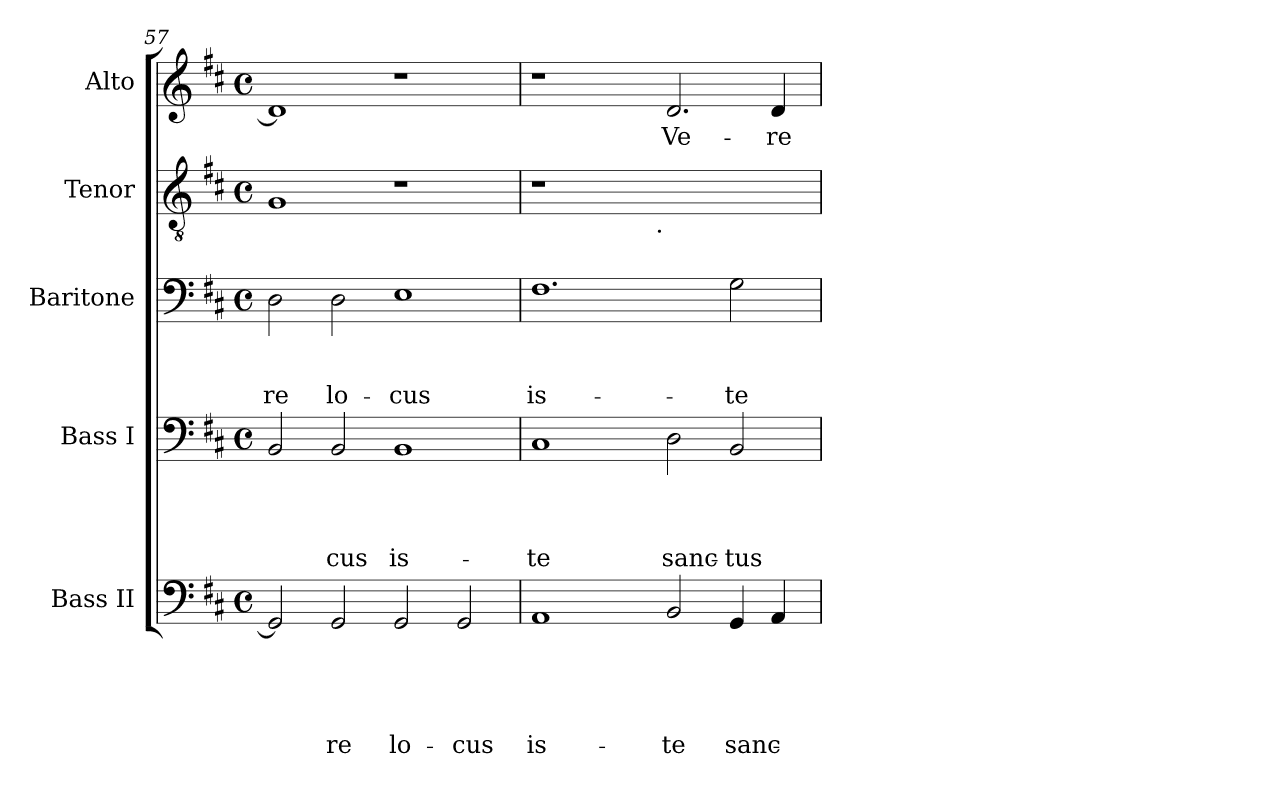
**kern	**text	**text	**text	**text	**text	**kern	**text	**text	**text	**text	**kern	**text	**text	**text	**kern	**kern	**text
*part5	*part5	*part5	*part5	*part5	*part5	*part4	*part4	*part4	*part4	*part4	*part3	*part3	*part3	*part3	*part2	*part1	*part1
*staff5	*staff5	*staff5	*staff5	*staff5	*staff5	*staff4	*staff4	*staff4	*staff4	*staff4	*staff3	*staff3	*staff3	*staff3	*staff2	*staff1	*staff1
*I"Bass II	*	*	*	*	*	*I"Bass I	*	*	*	*	*I"Baritone	*	*	*	*I"Tenor	*I"Alto	*
*clefF4	*	*	*	*	*	*clefF4	*	*	*	*	*clefF4	*	*	*	*clefGv2	*clefG2	*
*k[f#c#]	*	*	*	*	*	*k[f#c#]	*	*	*	*	*k[f#c#]	*	*	*	*k[f#c#]	*k[f#c#]	*
*D:	*	*	*	*	*	*D:	*	*	*	*	*D:	*	*	*	*D:	*D:	*
*M4/4	*	*	*	*	*	*M4/4	*	*	*	*	*M4/4	*	*	*	*M4/4	*M4/4	*
*met(c)	*	*	*	*	*	*met(c)	*	*	*	*	*met(c)	*	*	*	*met(c)	*met(c)	*
=57	=57	=57	=57	=57	=57	=57	=57	=57	=57	=57	=57	=57	=57	=57	=57	=57	=57
!	!	!	!	!	!	!	!	!	!	!	!	!	!	!LO:LY:b	!	!	!
2GG/]	.	.	.	.	.	2BB/	.	.	.	.	2D\	.	.	-re	1G	1d]	.
!	!	!	!	!	!LO:LY:b	!	!	!	!	!LO:LY:b	!	!	!	!LO:LY:b	!	!	!
2GG/	.	.	.	.	-re	2BB/	.	.	.	-cus	2D\	.	.	lo-	.	.	.
!	!	!	!	!	!LO:LY:b	!	!	!	!	!LO:LY:b	!	!	!	!LO:LY:b:rj	!	!	!
2GG/	.	.	.	.	lo-	1BB	.	.	.	is-	1E	.	.	-cus	1r	1r	.
!	!	!	!	!	!LO:LY:b:rj	!	!	!	!	!	!	!	!	!	!	!	!
2GG/	.	.	.	.	-cus	.	.	.	.	.	.	.	.	.	.	.	.
=58	=58	=58	=58	=58	=58	=58	=58	=58	=58	=58	=58	=58	=58	=58	=58	=58	=58
!	!	!	!	!	!LO:LY:b	!	!	!	!	!LO:LY:b	!	!	!	!LO:LY:b	!	!	!
*	*	*	*	*	*	*	*	*	*	*	*	*	*	*	*^	*	*
1AA	.	.	.	.	is-	1C#	.	.	.	-te	1.F#	.	.	is-	1r	2ryy	1r	.
.	.	.	.	.	.	.	.	.	.	.	.	.	.	.	.	4...ryy	.	.
!	!	!	!	!	!	!	!	!	!	!	!	!	!	!	!	!LO:TX:b:t=.	!	!
.	.	.	.	.	.	.	.	.	.	.	.	.	.	.	.	1ryy	.	.
!	!	!	!	!	!LO:LY:b	!	!	!	!	!LO:LY:b	!	!	!	!	!	!	!	!LO:LY:b
2BB/	.	.	.	.	-te	2D\	.	.	.	sanc-	.	.	.	.	1ryy	.	2.d/	Ve-
!	!	!	!	!	!LO:LY:b	!	!	!	!	!LO:LY:b:rj	!	!	!	!LO:LY:b	!	!	!	!
4GG/	.	.	.	.	sanc-	2BB/	.	.	.	-tus	2G\	.	.	-te	.	.	.	.
!	!	!	!	!	!	!	!	!	!	!	!	!	!	!	!	!	!	!LO:LY:b
4AA/	.	.	.	.	.	.	.	.	.	.	.	.	.	.	.	.	4d/	-re
.	.	.	.	.	.	.	.	.	.	.	.	.	.	.	.	32ryy	.	.
*	*	*	*	*	*	*	*	*	*	*	*	*	*	*	*v	*v	*	*
=	=	=	=	=	=	=	=	=	=	=	=	=	=	=	=	=	=
*-	*-	*-	*-	*-	*-	*-	*-	*-	*-	*-	*-	*-	*-	*-	*-	*-	*-
